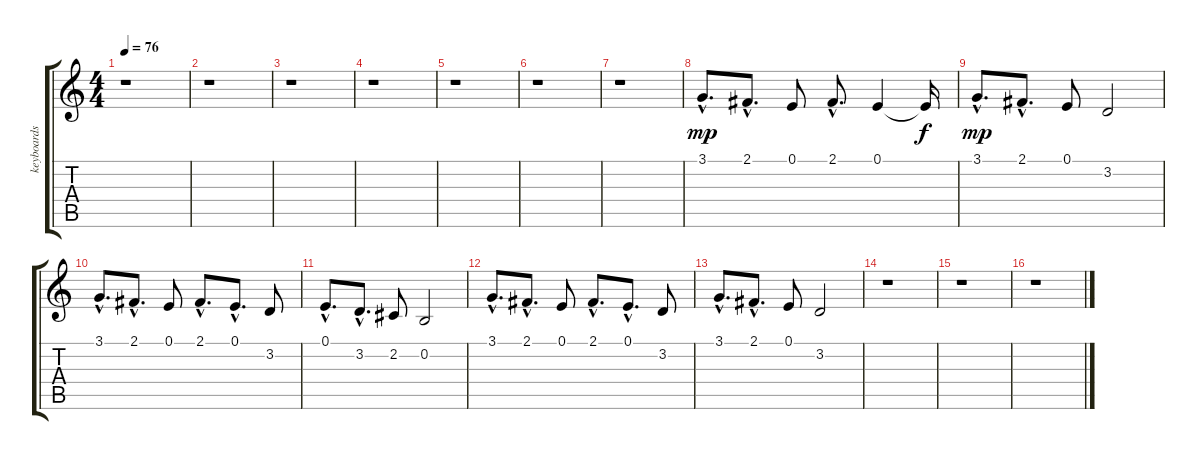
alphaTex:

\track ("keyboards" "keyboards") {instrument recorder}
\staff {score tabs}
\tuning (E4 B3 G3 D3 A2 E2) {hide}
\ts (4 4)
\tempo 76
\clef g2
\ks c
r.1{dy mp} |
r.1 |
r.1 |
r.1 |
r.1 |
r.1 |
r.1 |
3.1{hac}.8{d} 2.1{hac}.8{d} 0.1.8 2.1{hac}.8{d} 0.1.4 0.1{t}.16{dy f} |
3.1{hac}.8{d dy mp} 2.1{hac}.8{d} 0.1.8 3.2.2 |
3.1{hac}.8{d} 2.1{hac}.8{d} 0.1.8 2.1{hac}.8{d} 0.1{hac}.8{d} 3.2.8 |
0.1{hac}.8{d} 3.2{hac}.8{d} 2.2.8 0.2.2 |
3.1{hac}.8{d} 2.1{hac}.8{d} 0.1.8 2.1{hac}.8{d} 0.1{hac}.8{d} 3.2.8 |
3.1{hac}.8{d} 2.1{hac}.8{d} 0.1.8 3.2.2 |
r.1 |
r.1 |
r.1
